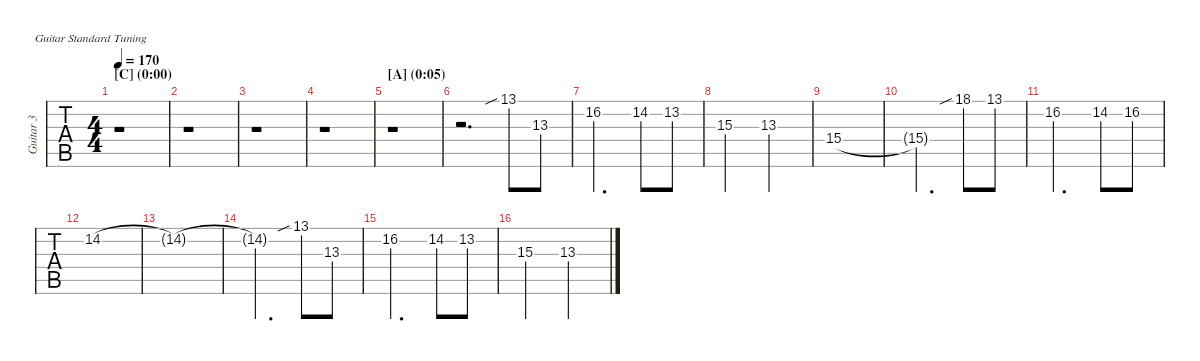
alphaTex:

\defaultSystemsLayout 4
\hideDynamics
\bracketExtendMode nobrackets
\multiTrackTrackNamePolicy allsystems
\firstSystemTrackNameMode fullname
\otherSystemsTrackNameMode fullname
\otherSystemsTrackNameOrientation horizontal
\track ("Guitar 3" "Guitar 3") {instrument overdrivenguitar}
\staff {tabs}
\tuning (E4 B3 G3 D3 A2 E2)
\ts (4 4)
\beaming (8 2 2 2 2)
\section ("C" "(0:00)")
\scale
1.00192
\tempo 170
\accidentals auto
\clef g2
\ottava regular
\simile none
\ks c
r.1{dy mf instrument acousticguitarsteel} |
\scale
1.00121 r.1 |
\scale
0.997033 r.1 |
\scale
0.999837 r.1 |
\section ("A" "(0:05)")
\scale
1.01035 r.1 |
\scale
0.990977 r.2{d} 13.1{sib}.8 13.3{acc #}.8 |
\scale
0.995156 16.2{acc #}.2{d} 14.2{acc #}.8 13.2.8 |
\scale
1.00352 15.3{acc #}.2 13.3{acc #}.2 |
\scale
1.00199 15.4.1 |
\scale
0.995157 15.4{t}.2{d} 18.1{sib acc #}.8 13.1.8 |
\scale
1.00352 16.2{acc #}.2{d} 14.2{acc #}.8 16.2{acc #}.8 |
\scale
0.999336 14.2{acc #}.1 |
\scale
1.00199 14.2{t acc #}.1 |
\scale
0.999336 14.2{t acc #}.2{d} 13.1{sib}.8 13.3{acc #}.8 |
\scale
0.999336 16.2{acc #}.2{d} 14.2{acc #}.8 13.2.8 |
\scale
0.999336 15.3{acc #}.2 13.3{acc #}.2
